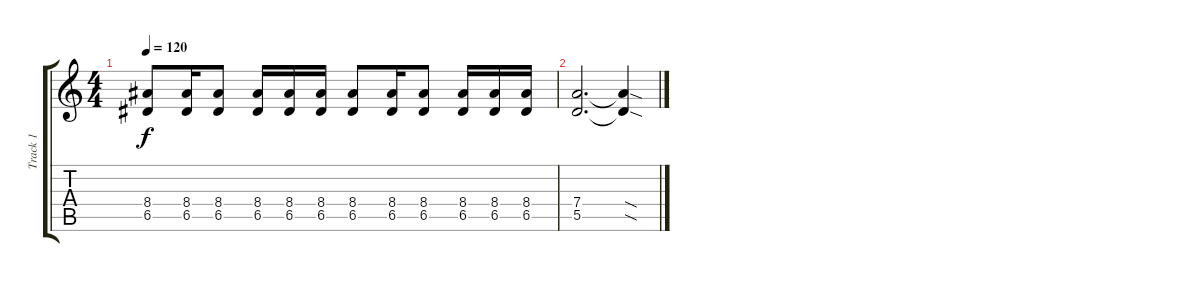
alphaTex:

\track ("Track 1" "Track 1") {instrument distortionguitar}
\staff {score tabs}
\tuning (E4 B3 G3 D3 A2 E2) {hide}
\ts (4 4)
\tempo 120
\clef g2
\ks c
(8.4 6.5).8{dy f} (8.4 6.5).16 (8.4 6.5).8 (8.4 6.5).16 (8.4 6.5).16 (8.4 6.5).16 (8.4 6.5).8 (8.4 6.5).16 (8.4 6.5).8 (8.4 6.5).16 (8.4 6.5).16 (8.4 6.5).16 |
(7.4 5.5).2{d} (7.4{sod t} 5.5{sod t}).4
